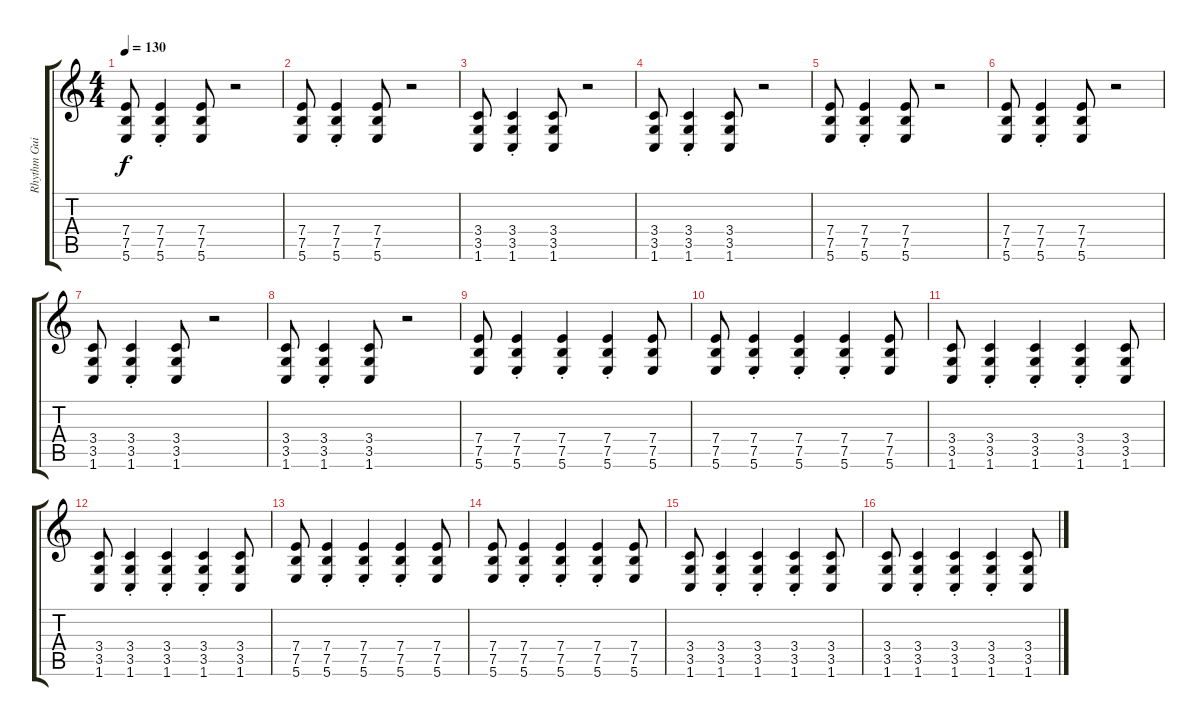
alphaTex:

\track ("Rhythm Guitar - Johan Söderberg" "Rhythm Gui") {instrument distortionguitar}
\staff {score tabs}
\tuning (B3 Gb3 D3 A2 E2 B1) {hide}
\ts (4 4)
\tempo 130
\clef g2
\ks c
(7.4 7.5 5.6).8{dy f} (7.4{st} 7.5{st} 5.6{st}).4 (7.4 7.5 5.6).8 r.2 |
(7.4 7.5 5.6).8 (7.4{st} 7.5{st} 5.6{st}).4 (7.4 7.5 5.6).8 r.2 |
(3.4 3.5 1.6).8 (3.4{st} 3.5{st} 1.6{st}).4 (3.4 3.5 1.6).8 r.2 |
(3.4 3.5 1.6).8 (3.4{st} 3.5{st} 1.6{st}).4 (3.4 3.5 1.6).8 r.2 |
(7.4 7.5 5.6).8 (7.4{st} 7.5{st} 5.6{st}).4 (7.4 7.5 5.6).8 r.2 |
(7.4 7.5 5.6).8 (7.4{st} 7.5{st} 5.6{st}).4 (7.4 7.5 5.6).8 r.2 |
(3.4 3.5 1.6).8 (3.4{st} 3.5{st} 1.6{st}).4 (3.4 3.5 1.6).8 r.2 |
(3.4 3.5 1.6).8 (3.4{st} 3.5{st} 1.6{st}).4 (3.4 3.5 1.6).8 r.2 |
(7.4 7.5 5.6).8 (7.4{st} 7.5{st} 5.6{st}).4 (7.4{st} 7.5{st} 5.6{st}).4 (7.4{st} 7.5{st} 5.6{st}).4 (7.4 7.5 5.6).8 |
(7.4 7.5 5.6).8 (7.4{st} 7.5{st} 5.6{st}).4 (7.4{st} 7.5{st} 5.6{st}).4 (7.4{st} 7.5{st} 5.6{st}).4 (7.4 7.5 5.6).8 |
(3.4 3.5 1.6).8 (3.4{st} 3.5{st} 1.6{st}).4 (3.4{st} 3.5{st} 1.6{st}).4 (3.4{st} 3.5{st} 1.6{st}).4 (3.4 3.5 1.6).8 |
(3.4 3.5 1.6).8 (3.4{st} 3.5{st} 1.6{st}).4 (3.4{st} 3.5{st} 1.6{st}).4 (3.4{st} 3.5{st} 1.6{st}).4 (3.4 3.5 1.6).8 |
(7.4 7.5 5.6).8 (7.4{st} 7.5{st} 5.6{st}).4 (7.4{st} 7.5{st} 5.6{st}).4 (7.4{st} 7.5{st} 5.6{st}).4 (7.4 7.5 5.6).8 |
(7.4 7.5 5.6).8 (7.4{st} 7.5{st} 5.6{st}).4 (7.4{st} 7.5{st} 5.6{st}).4 (7.4{st} 7.5{st} 5.6{st}).4 (7.4 7.5 5.6).8 |
(3.4 3.5 1.6).8 (3.4{st} 3.5{st} 1.6{st}).4 (3.4{st} 3.5{st} 1.6{st}).4 (3.4{st} 3.5{st} 1.6{st}).4 (3.4 3.5 1.6).8 |
(3.4 3.5 1.6).8 (3.4{st} 3.5{st} 1.6{st}).4 (3.4{st} 3.5{st} 1.6{st}).4 (3.4{st} 3.5{st} 1.6{st}).4 (3.4 3.5 1.6).8
